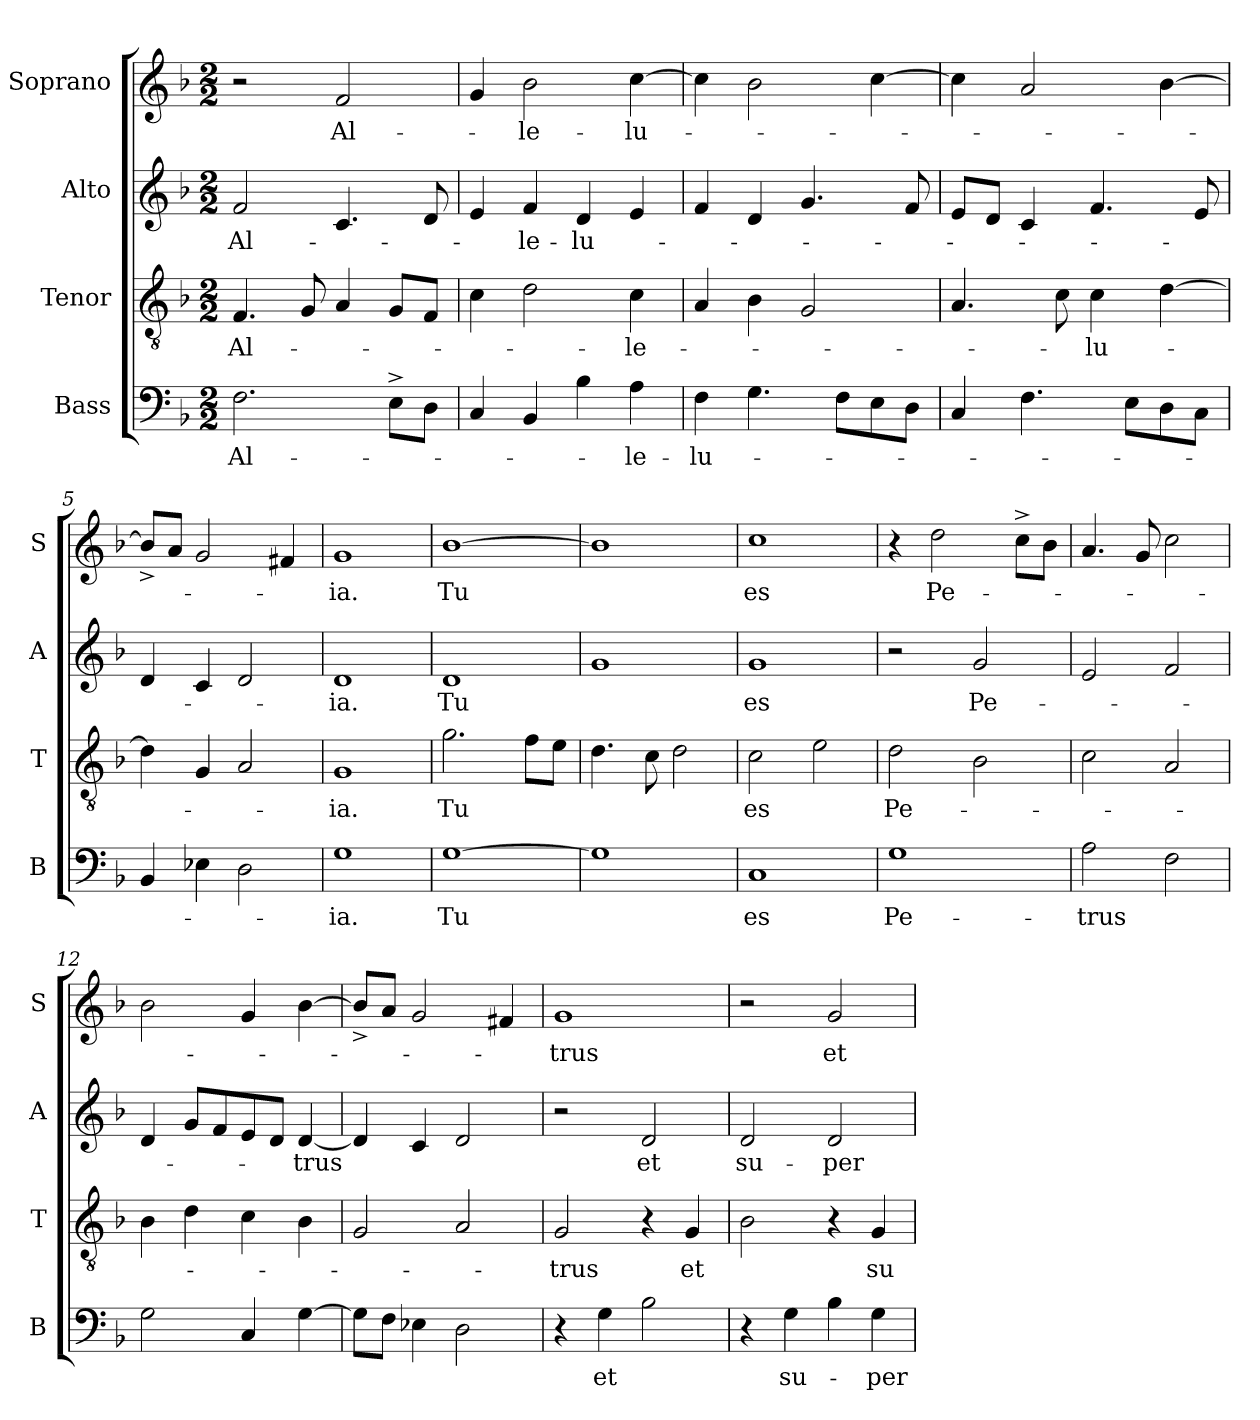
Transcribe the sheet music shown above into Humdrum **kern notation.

**kern	**text	**kern	**text	**kern	**text	**kern	**text
*part4	*part4	*part3	*part3	*part2	*part2	*part1	*part1
*staff4	*staff4	*staff3	*staff3	*staff2	*staff2	*staff1	*staff1
*I"Bass	*	*I"Tenor	*	*I"Alto	*	*I"Soprano	*
*I'B	*	*I'T	*	*I'A	*	*I'S	*
*clefF4	*	*clefGv2	*	*clefG2	*	*clefG2	*
*k[b-]	*	*k[b-]	*	*k[b-]	*	*k[b-]	*
*F:	*	*F:	*	*F:	*	*F:	*
*M2/2	*	*M2/2	*	*M2/2	*	*M2/2	*
=1	=1	=1	=1	=1	=1	=1	=1
!	!LO:LY:b	!	!LO:LY:b	!	!LO:LY:b	!	!
2.F\	Al-	4.F/	Al-	2f/	Al-	2r	.
.	.	8G/	.	.	.	.	.
!	!	!	!	!	!	!	!LO:LY:b
.	.	4A/	.	4.c/	.	2f/	Al-
8E^>\L	.	8G/L	.	.	.	.	.
8D\J	.	8F/J	.	8d/	.	.	.
=2	=2	=2	=2	=2	=2	=2	=2
4C/	.	4c\	.	4e/	.	4g/	.
!	!	!	!	!	!LO:LY:b	!	!LO:LY:b
4BB-/	.	2d\	.	4f/	-le-	2b-\	-le-
!	!	!	!	!	!LO:LY:b	!	!
4B-\	.	.	.	4d/	-lu-	.	.
!	!LO:LY:b	!	!LO:LY:b	!	!	!	!LO:LY:b
4A\	-le-	4c\	-le-	4e/	.	[>4cc\	-lu-
=3	=3	=3	=3	=3	=3	=3	=3
!	!LO:LY:b	!	!	!	!	!	!
4F\	-lu-	4A/	.	4f/	.	4cc\]	.
4.G\	.	4B-\	.	4d/	.	2b-\	.
.	.	2G/	.	4.g/	.	.	.
8F\L	.	.	.	.	.	.	.
8E\	.	.	.	.	.	[>4cc\	.
8D\J	.	.	.	8f/	.	.	.
=4	=4	=4	=4	=4	=4	=4	=4
4C/	.	4.A/	.	8e/L	.	4cc\]	.
.	.	.	.	8d/J	.	.	.
4.F\	.	.	.	4c/	.	2a/	.
.	.	8c\	.	.	.	.	.
!	!	!	!LO:LY:b	!	!	!	!
.	.	4c\	-lu-	4.f/	.	.	.
8E\L	.	.	.	.	.	.	.
8D\	.	[>4d\	.	.	.	[>4b-\	.
8C\J	.	.	.	8e/	.	.	.
=5	=5	=5	=5	=5	=5	=5	=5
4BB-/	.	4d\]	.	4d/	.	8b-^</L]	.
.	.	.	.	.	.	8a/J	.
4E-X\	.	4G/	.	4c/	.	2g/	.
2D\	.	2A/	.	2d/	.	.	.
.	.	.	.	.	.	4f#/	.
=6	=6	=6	=6	=6	=6	=6	=6
!	!LO:LY:b	!	!LO:LY:b	!	!LO:LY:b	!	!LO:LY:b
1G	-ia.	1G	-ia.	1d	-ia.	1g	-ia.
!!LO:LB:g=z
=7	=7	=7	=7	=7	=7	=7	=7
!	!LO:LY:b	!	!LO:LY:b	!	!LO:LY:b	!	!LO:LY:b
[>1G	Tu	2.g\	Tu	1d	Tu	[>1b-	Tu
.	.	8f\L	.	.	.	.	.
.	.	8e\J	.	.	.	.	.
=8	=8	=8	=8	=8	=8	=8	=8
1G]	.	4.d\	.	1g	.	1b-]	.
.	.	8c\	.	.	.	.	.
.	.	2d\	.	.	.	.	.
=9	=9	=9	=9	=9	=9	=9	=9
!	!LO:LY:b	!	!LO:LY:b	!	!LO:LY:b	!	!LO:LY:b
1C	es	2c\	es	1g	es	1cc	es
.	.	2e\	.	.	.	.	.
=10	=10	=10	=10	=10	=10	=10	=10
!	!LO:LY:b	!	!LO:LY:b	!	!	!	!
1G	Pe-	2d\	Pe-	2r	.	4r	.
!	!	!	!	!	!	!	!LO:LY:b
.	.	.	.	.	.	2dd\	Pe-
!	!	!	!	!	!LO:LY:b	!	!
.	.	2B-\	.	2g/	Pe-	.	.
.	.	.	.	.	.	8cc^>\L	.
.	.	.	.	.	.	8b-\J	.
=11	=11	=11	=11	=11	=11	=11	=11
!	!LO:LY:b	!	!	!	!	!	!
2A\	-trus	2c\	.	2e/	.	4.a/	.
.	.	.	.	.	.	8g/	.
2F\	.	2A/	.	2f/	.	2cc\	.
=12	=12	=12	=12	=12	=12	=12	=12
2G\	.	4B-\	.	4d/	.	2b-\	.
.	.	4d\	.	8g/L	.	.	.
.	.	.	.	8f/	.	.	.
4C/	.	4c\	.	8e/	.	4g/	.
.	.	.	.	8d/J	.	.	.
!	!	!	!	!	!LO:LY:b	!	!
[>4G\	.	4B-\	.	[<4d/	-trus	[>4b-\	.
=13	=13	=13	=13	=13	=13	=13	=13
8G\L]	.	2G/	.	4d/]	.	8b-^</L]	.
8F\J	.	.	.	.	.	8a/J	.
4E-\	.	.	.	4c/	.	2g/	.
2D\	.	2A/	.	2d/	.	.	.
.	.	.	.	.	.	4f#/	.
=14	=14	=14	=14	=14	=14	=14	=14
!	!	!	!LO:LY:b	!	!	!	!LO:LY:b
4r	.	2G/	-trus	2r	.	1g	-trus
!	!LO:LY:b	!	!	!	!	!	!
4G\	et	.	.	.	.	.	.
!	!	!	!	!	!LO:LY:b	!	!
2B-\	.	4r	.	2d/	et	.	.
!	!	!	!LO:LY:b	!	!	!	!
.	.	4G/	et	.	.	.	.
!!LO:LB:g=z
=15	=15	=15	=15	=15	=15	=15	=15
!	!	!	!	!	!LO:LY:b	!	!
4r	.	2B-\	.	2d/	su-	2r	.
!	!LO:LY:b	!	!	!	!	!	!
4G\	su-	.	.	.	.	.	.
!	!	!	!	!	!LO:LY:b	!	!LO:LY:b
4B-\	.	4r	.	2d/	-per	2g/	et
!	!LO:LY:b	!	!LO:LY:b	!	!	!	!
4G\	-per	4G/	su-	.	.	.	.
=	=	=	=	=	=	=	=
*-	*-	*-	*-	*-	*-	*-	*-
